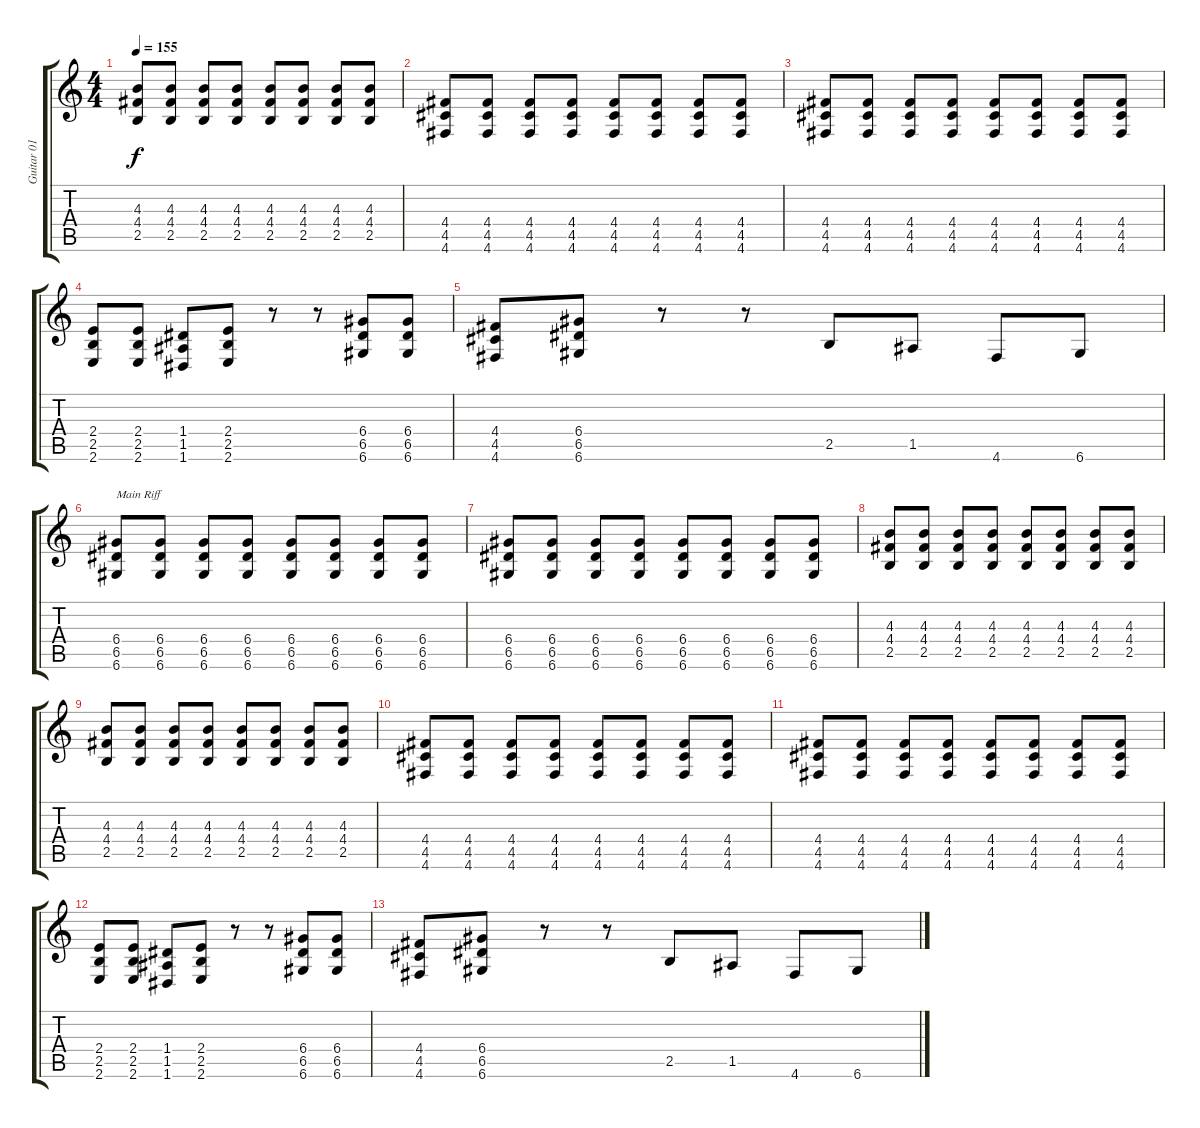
\track ("Guitar 01" "Guitar 01") {instrument distortionguitar}
\staff {score tabs}
\tuning (E4 B3 G3 D3 A2 D2) {hide}
\ts (4 4)
\tempo 155
\clef g2
\ks c
(4.3 4.4 2.5).8{dy f} (4.3 4.4 2.5).8 (4.3 4.4 2.5).8 (4.3 4.4 2.5).8 (4.3 4.4 2.5).8 (4.3 4.4 2.5).8 (4.3 4.4 2.5).8 (4.3 4.4 2.5).8 |
(4.4 4.5 4.6).8 (4.4 4.5 4.6).8 (4.4 4.5 4.6).8 (4.4 4.5 4.6).8 (4.4 4.5 4.6).8 (4.4 4.5 4.6).8 (4.4 4.5 4.6).8 (4.4 4.5 4.6).8 |
(4.4 4.5 4.6).8 (4.4 4.5 4.6).8 (4.4 4.5 4.6).8 (4.4 4.5 4.6).8 (4.4 4.5 4.6).8 (4.4 4.5 4.6).8 (4.4 4.5 4.6).8 (4.4 4.5 4.6).8 |
(2.4 2.5 2.6).8 (2.4 2.5 2.6).8 (1.4 1.5 1.6).8 (2.4 2.5 2.6).8 r.8 r.8 (6.4 6.5 6.6).8 (6.4 6.5 6.6).8 |
(4.4 4.5 4.6).8 (6.4 6.5 6.6).8 r.8 r.8 2.5.8 1.5.8 4.6.8 6.6.8 |
(6.4 6.5 6.6).8{txt "Main Riff"} (6.4 6.5 6.6).8 (6.4 6.5 6.6).8 (6.4 6.5 6.6).8 (6.4 6.5 6.6).8 (6.4 6.5 6.6).8 (6.4 6.5 6.6).8 (6.4 6.5 6.6).8 |
(6.4 6.5 6.6).8 (6.4 6.5 6.6).8 (6.4 6.5 6.6).8 (6.4 6.5 6.6).8 (6.4 6.5 6.6).8 (6.4 6.5 6.6).8 (6.4 6.5 6.6).8 (6.4 6.5 6.6).8 |
(4.3 4.4 2.5).8 (4.3 4.4 2.5).8 (4.3 4.4 2.5).8 (4.3 4.4 2.5).8 (4.3 4.4 2.5).8 (4.3 4.4 2.5).8 (4.3 4.4 2.5).8 (4.3 4.4 2.5).8 |
(4.3 4.4 2.5).8 (4.3 4.4 2.5).8 (4.3 4.4 2.5).8 (4.3 4.4 2.5).8 (4.3 4.4 2.5).8 (4.3 4.4 2.5).8 (4.3 4.4 2.5).8 (4.3 4.4 2.5).8 |
(4.4 4.5 4.6).8 (4.4 4.5 4.6).8 (4.4 4.5 4.6).8 (4.4 4.5 4.6).8 (4.4 4.5 4.6).8 (4.4 4.5 4.6).8 (4.4 4.5 4.6).8 (4.4 4.5 4.6).8 |
(4.4 4.5 4.6).8 (4.4 4.5 4.6).8 (4.4 4.5 4.6).8 (4.4 4.5 4.6).8 (4.4 4.5 4.6).8 (4.4 4.5 4.6).8 (4.4 4.5 4.6).8 (4.4 4.5 4.6).8 |
(2.4 2.5 2.6).8 (2.4 2.5 2.6).8 (1.4 1.5 1.6).8 (2.4 2.5 2.6).8 r.8 r.8 (6.4 6.5 6.6).8 (6.4 6.5 6.6).8 |
(4.4 4.5 4.6).8 (6.4 6.5 6.6).8 r.8 r.8 2.5.8 1.5.8 4.6.8 6.6.8
